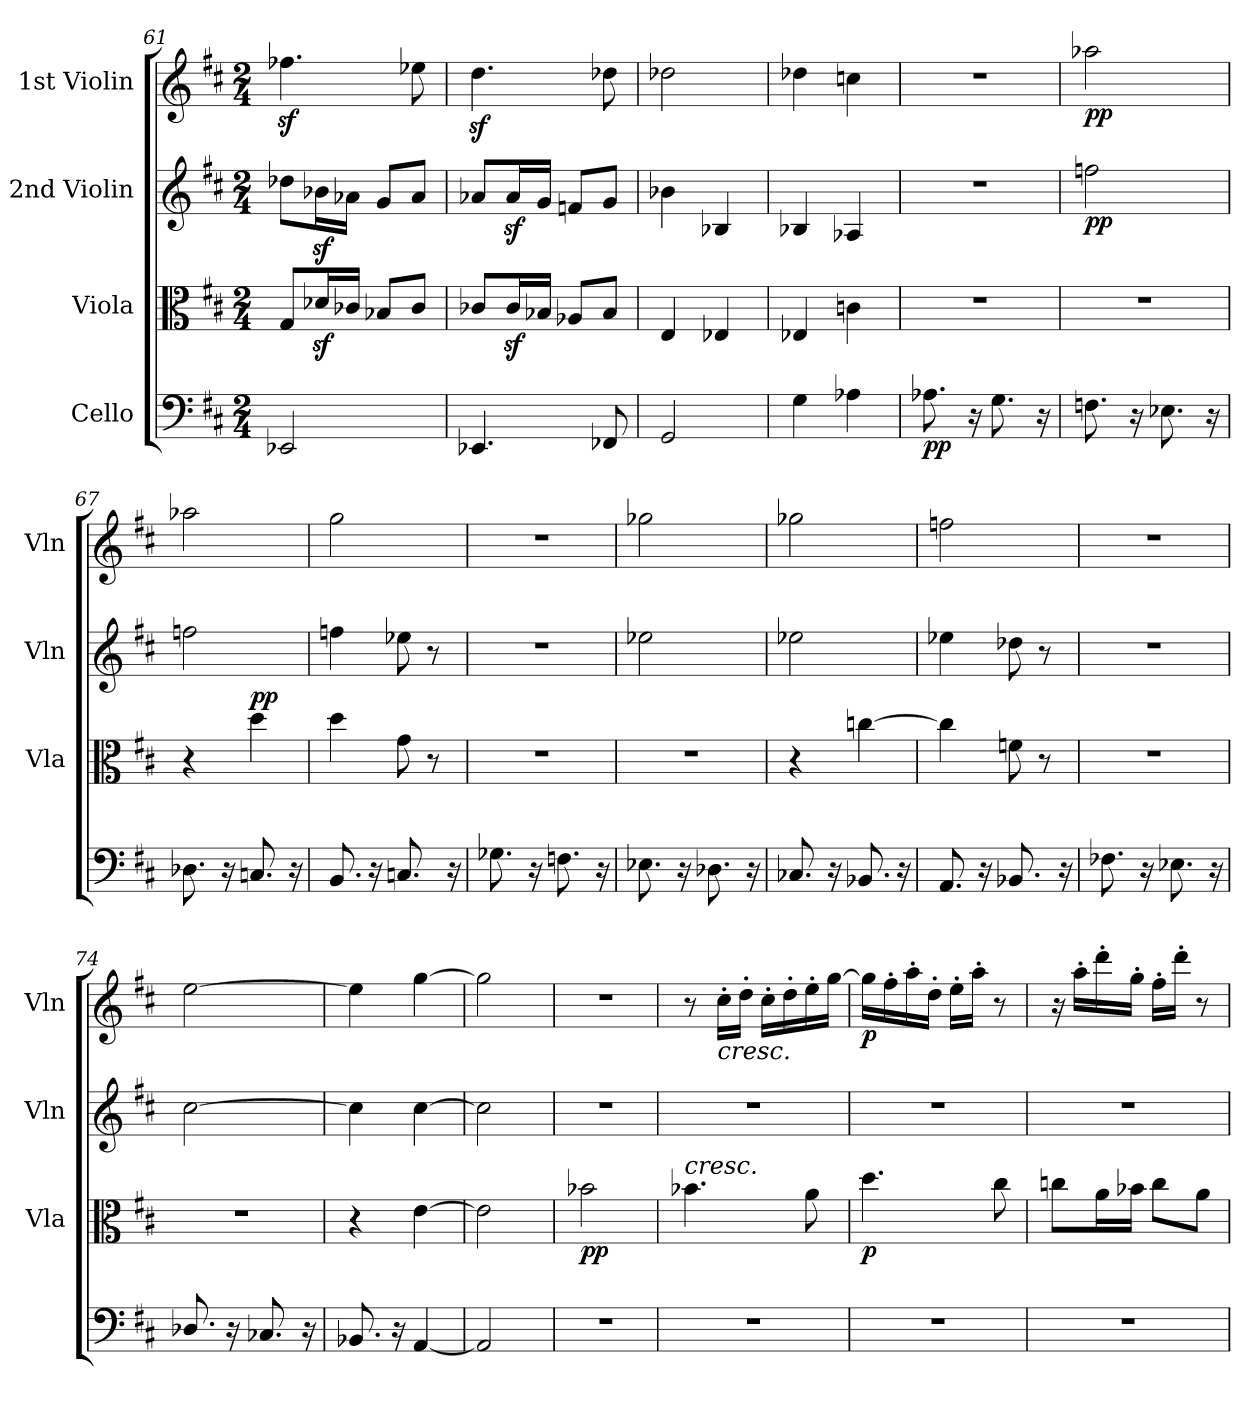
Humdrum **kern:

**kern	**dynam	**kern	**dynam	**kern	**dynam	**kern	**dynam
*part4	*part4	*part3	*part3	*part2	*part2	*part1	*part1
*staff4	*staff4	*staff3	*staff3	*staff2	*staff2	*staff1	*staff1
*I"Cello	*	*I"Viola	*	*I"2nd Violin	*	*I"1st Violin	*
*	*	*I'Vla	*	*I'Vln	*	*I'Vln	*
*clefF4	*	*clefC3	*	*clefG2	*	*clefG2	*
*k[f#c#]	*	*k[f#c#]	*	*k[f#c#]	*	*k[f#c#]	*
*M2/4	*	*M2/4	*	*M2/4	*	*M2/4	*
=61	=61	=61	=61	=61	=61	=61	=61
2EE-X/	.	8G/L	.	8dd-X\L	.	4.ff-Xz<\	.
.	.	16d-Xz</L	.	16b-Xz<\L	.	.	.
.	.	16c-X/JJ	.	16a-X\JJ	.	.	.
.	.	8B-X/L	.	8g/L	.	.	.
.	.	8c-/J	.	8a-/J	.	8ee-X\	.
=62	=62	=62	=62	=62	=62	=62	=62
4.EE-X/	.	8c-X/L	.	8a-X/L	.	4.ddz<\	.
.	.	16c-z</L	.	16a-z</L	.	.	.
.	.	16B-X/JJ	.	16g/JJ	.	.	.
.	.	8A-X/L	.	8fn/L	.	.	.
8FF-X/	.	8B-/J	.	8g/J	.	8dd-X\	.
=63	=63	=63	=63	=63	=63	=63	=63
2GG/	.	4E/	.	4b-X\	.	2dd-X\	.
.	.	4E-X/	.	4B-X/	.	.	.
=64	=64	=64	=64	=64	=64	=64	=64
4G\	.	4E-X/	.	4B-X/	.	4dd-X\	.
4A-X\	.	4cn\	.	4A-X/	.	4ccn\	.
=65	=65	=65	=65	=65	=65	=65	=65
!	!LO:DY:b	!	!	!	!	!	!
8.A-X\	pp	2r	.	2r	.	2r	.
16r	.	.	.	.	.	.	.
8.G\	.	.	.	.	.	.	.
16r	.	.	.	.	.	.	.
=66	=66	=66	=66	=66	=66	=66	=66
!	!	!	!	!	!LO:DY:b	!	!LO:DY:b
8.Fn\	.	2r	.	2ffn\	pp	2aa-X\	pp
16r	.	.	.	.	.	.	.
8.E-X\	.	.	.	.	.	.	.
16r	.	.	.	.	.	.	.
=67	=67	=67	=67	=67	=67	=67	=67
8.D-X\	.	4r	.	2ffn\	.	2aa-X\	.
16r	.	.	.	.	.	.	.
!	!	!	!LO:DY:a	!	!	!	!
8.Cn/	.	4dd\	pp	.	.	.	.
16r	.	.	.	.	.	.	.
=68	=68	=68	=68	=68	=68	=68	=68
8.BB/	.	4dd\	.	4ffn\	.	2gg\	.
16r	.	.	.	.	.	.	.
8.Cn/	.	8g\	.	8ee-X\	.	.	.
.	.	8r	.	8r	.	.	.
16r	.	.	.	.	.	.	.
=69	=69	=69	=69	=69	=69	=69	=69
8.G-X\	.	2r	.	2r	.	2r	.
16r	.	.	.	.	.	.	.
8.Fn\	.	.	.	.	.	.	.
16r	.	.	.	.	.	.	.
=70	=70	=70	=70	=70	=70	=70	=70
8.E-X\	.	2r	.	2ee-X\	.	2gg-X\	.
16r	.	.	.	.	.	.	.
8.D-X\	.	.	.	.	.	.	.
16r	.	.	.	.	.	.	.
=71	=71	=71	=71	=71	=71	=71	=71
8.C-X/	.	4r	.	2ee-X\	.	2gg-X\	.
16r	.	.	.	.	.	.	.
8.BB-X/	.	[4ccn\	.	.	.	.	.
16r	.	.	.	.	.	.	.
=72	=72	=72	=72	=72	=72	=72	=72
8.AA/	.	4cc\]	.	4ee-X\	.	2ffn\	.
16r	.	.	.	.	.	.	.
8.BB-X/	.	8fn\	.	8dd-X\	.	.	.
.	.	8r	.	8r	.	.	.
16r	.	.	.	.	.	.	.
=73	=73	=73	=73	=73	=73	=73	=73
8.F-X\	.	2r	.	2r	.	2r	.
16r	.	.	.	.	.	.	.
8.E-X\	.	.	.	.	.	.	.
16r	.	.	.	.	.	.	.
=74	=74	=74	=74	=74	=74	=74	=74
8.D-X/	.	2r	.	[2cc#\	.	[2ee\	.
16r	.	.	.	.	.	.	.
8.C-X/	.	.	.	.	.	.	.
16r	.	.	.	.	.	.	.
=75	=75	=75	=75	=75	=75	=75	=75
8.BB-X/	.	4r	.	4cc#\]	.	4ee\]	.
16r	.	.	.	.	.	.	.
[4AA/	.	[4e\	.	[4cc#\	.	[4gg\	.
=76	=76	=76	=76	=76	=76	=76	=76
2AA/]	.	2e\]	.	2cc#\]	.	2gg\]	.
=77	=77	=77	=77	=77	=77	=77	=77
!	!	!	!LO:DY:b	!	!	!	!
2r	.	2b-X\	pp	2r	.	2r	.
=78	=78	=78	=78	=78	=78	=78	=78
!	!	!LO:TX:a:i:t=cresc.	!	!	!	!	!
2r	.	4.b-X\	.	2r	.	8r	.
!	!	!	!	!	!	!LO:TX:b:i:t=cresc.	!
.	.	.	.	.	.	16cc#'\LL	.
.	.	.	.	.	.	16dd'\JJ	.
.	.	.	.	.	.	16cc#'\LL	.
.	.	.	.	.	.	16dd'\	.
.	.	8a\	.	.	.	16ee'\	.
.	.	.	.	.	.	[16gg\JJ	.
=79	=79	=79	=79	=79	=79	=79	=79
!	!	!	!LO:DY:b	!	!	!	!LO:DY:b
2r	.	4.dd\	p	2r	.	16gg\LL]	p
.	.	.	.	.	.	16ff#'\	.
.	.	.	.	.	.	16aa'\	.
.	.	.	.	.	.	16dd'\JJ	.
.	.	.	.	.	.	16ee'\LL	.
.	.	.	.	.	.	16aa'\JJ	.
.	.	8cc#\	.	.	.	8r	.
=80	=80	=80	=80	=80	=80	=80	=80
2r	.	8ccn\L	.	2r	.	16r	.
.	.	.	.	.	.	16aa'\LL	.
.	.	16a\L	.	.	.	16ddd'\	.
.	.	16b-X\JJ	.	.	.	16gg'\JJ	.
.	.	8cc\L	.	.	.	16ff#'\LL	.
.	.	.	.	.	.	16ddd'\JJ	.
.	.	8a\J	.	.	.	8r	.
=	=	=	=	=	=	=	=
*-	*-	*-	*-	*-	*-	*-	*-
